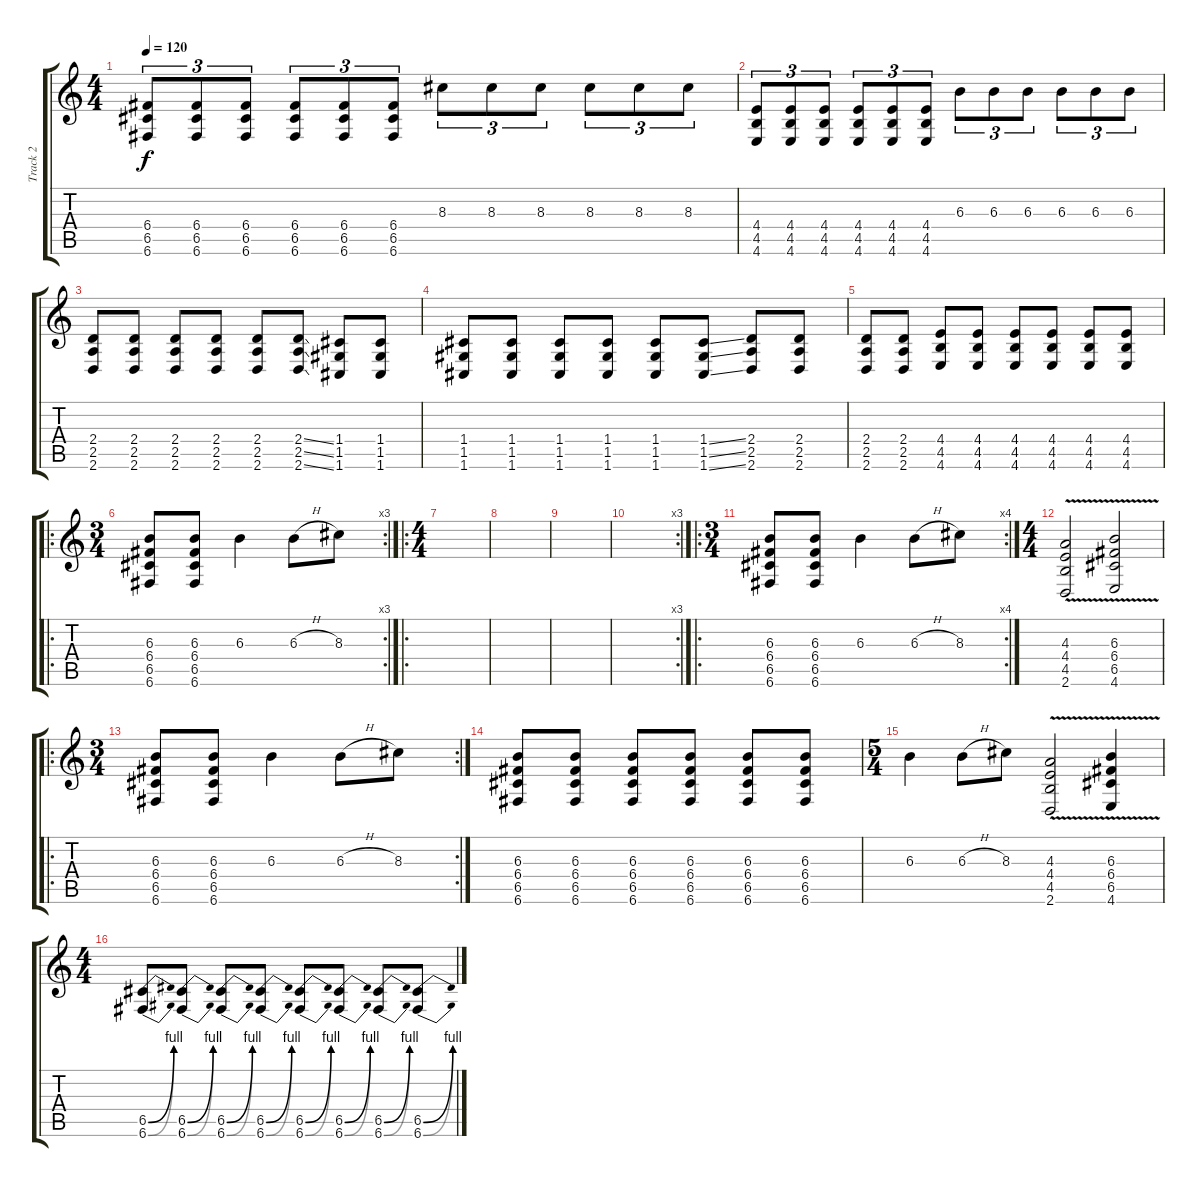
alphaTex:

\track ("Track 2" "Track 2") {instrument overdrivenguitar}
\staff {score tabs}
\tuning (D4 A3 F3 C3 G2 C2) {hide}
\ts (4 4)
\tempo 120
\clef g2
\ks c
(6.4 6.5 6.6).8{tu (3 2) dy f} (6.4 6.5 6.6).8{tu (3 2)} (6.4 6.5 6.6).8{tu (3 2)} (6.4 6.5 6.6).8{tu (3 2)} (6.4 6.5 6.6).8{tu (3 2)} (6.4 6.5 6.6).8{tu (3 2)} 8.3.8{tu (3 2)} 8.3.8{tu (3 2)} 8.3.8{tu (3 2)} 8.3.8{tu (3 2)} 8.3.8{tu (3 2)} 8.3.8{tu (3 2)} |
(4.4 4.5 4.6).8{tu (3 2)} (4.4 4.5 4.6).8{tu (3 2)} (4.4 4.5 4.6).8{tu (3 2)} (4.4 4.5 4.6).8{tu (3 2)} (4.4 4.5 4.6).8{tu (3 2)} (4.4 4.5 4.6).8{tu (3 2)} 6.3.8{tu (3 2)} 6.3.8{tu (3 2)} 6.3.8{tu (3 2)} 6.3.8{tu (3 2)} 6.3.8{tu (3 2)} 6.3.8{tu (3 2)} |
(2.4 2.5 2.6).8 (2.4 2.5 2.6).8 (2.4 2.5 2.6).8 (2.4 2.5 2.6).8 (2.4 2.5 2.6).8 (2.4{ss} 2.5{ss} 2.6{ss}).8 (1.4 1.5 1.6).8 (1.4 1.5 1.6).8 |
(1.4 1.5 1.6).8 (1.4 1.5 1.6).8 (1.4 1.5 1.6).8 (1.4 1.5 1.6).8 (1.4 1.5 1.6).8 (1.4{ss} 1.5{ss} 1.6{ss}).8 (2.4 2.5 2.6).8 (2.4 2.5 2.6).8 |
(2.4 2.5 2.6).8 (2.4 2.5 2.6).8 (4.4 4.5 4.6).8 (4.4 4.5 4.6).8 (4.4 4.5 4.6).8 (4.4 4.5 4.6).8 (4.4 4.5 4.6).8 (4.4 4.5 4.6).8 |
\ro
\rc 3
\ts (3 4)
(6.3 6.4 6.5 6.6).8 (6.3 6.4 6.5 6.6).8 6.3.4 6.3{h}.8 8.3.8 |
\ro
\ts (4 4)
|
|
|
\rc 3
|
\ro
\rc 4
\ts (3 4)
(6.3 6.4 6.5 6.6).8 (6.3 6.4 6.5 6.6).8 6.3.4 6.3{h}.8 8.3.8 |
\ts (4 4)
(4.3{v} 4.4{v} 4.5{v} 2.6{v}).2 (6.3{v} 6.4{v} 6.5{v} 4.6{v}).2 |
\ro
\rc 2
\ts (3 4)
(6.3 6.4 6.5 6.6).8 (6.3 6.4 6.5 6.6).8 6.3.4 6.3{h}.8 8.3.8 |
(6.3 6.4 6.5 6.6).8 (6.3 6.4 6.5 6.6).8 (6.3 6.4 6.5 6.6).8 (6.3 6.4 6.5 6.6).8 (6.3 6.4 6.5 6.6).8 (6.3 6.4 6.5 6.6).8 |
\ts (5 4)
6.3.4 6.3{h}.8 8.3.8 (4.3{v} 4.4{v} 4.5{v} 2.6{v}).2 (6.3{v} 6.4{v} 6.5{v} 4.6{v}).4 |
\ts (4 4)
(6.5{be (bend 0 0 60 4)} 6.6{be (bend 0 0 60 4)}).8 (6.5{be (bend 0 0 60 4)} 6.6{be (bend 0 0 60 4)}).8 (6.5{be (bend 0 0 60 4)} 6.6{be (bend 0 0 60 4)}).8 (6.5{be (bend 0 0 60 4)} 6.6{be (bend 0 0 60 4)}).8 (6.5{be (bend 0 0 60 4)} 6.6{be (bend 0 0 60 4)}).8 (6.5{be (bend 0 0 60 4)} 6.6{be (bend 0 0 60 4)}).8 (6.5{be (bend 0 0 60 4)} 6.6{be (bend 0 0 60 4)}).8 (6.5{be (bend 0 0 60 4)} 6.6{be (bend 0 0 60 4)}).8
